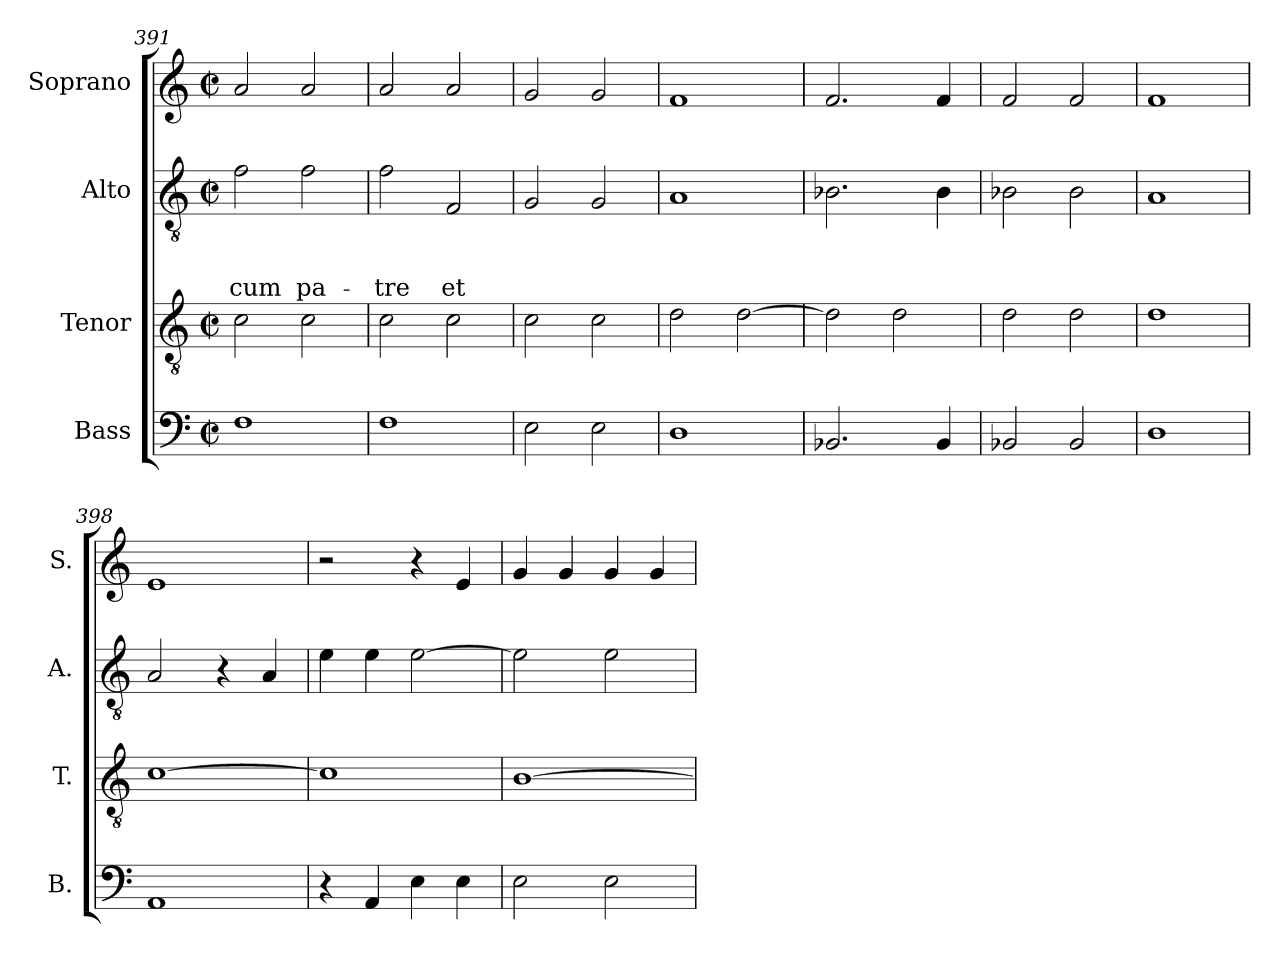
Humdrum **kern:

**kern	**kern	**kern	**text	**text	**text	**kern
*part4	*part3	*part2	*part2	*part2	*part2	*part1
*staff4	*staff3	*staff2	*staff2	*staff2	*staff2	*staff1
*I"Bass	*I"Tenor	*I"Alto	*	*	*	*I"Soprano
*I'B.	*I'T.	*I'A.	*	*	*	*I'S.
*clefF4	*clefGv2	*clefGv2	*	*	*	*clefG2
*k[]	*k[]	*k[]	*	*	*	*k[]
*C:	*C:	*C:	*	*	*	*C:
*M2/2	*M2/2	*M2/2	*	*	*	*M2/2
*met(c|)	*met(c|)	*met(c|)	*	*	*	*met(c|)
=391	=391	=391	=391	=391	=391	=391
!	!	!	!	!	!LO:LY:b	!
1F	2c\	2f\	.	.	cum	2a/
!	!	!	!	!	!LO:LY:b	!
.	2c\	2f\	.	.	pa-	2a/
=392	=392	=392	=392	=392	=392	=392
!	!	!	!	!	!LO:LY:b	!
1F	2c\	2f\	.	.	-tre	2a/
!	!	!	!	!	!LO:LY:b	!
.	2c\	2F/	.	.	et	2a/
=393	=393	=393	=393	=393	=393	=393
2E\	2c\	2G/	.	.	.	2g/
2E\	2c\	2G/	.	.	.	2g/
=394	=394	=394	=394	=394	=394	=394
1D	2d\	1A	.	.	.	1f
.	[>2d\	.	.	.	.	.
=395	=395	=395	=395	=395	=395	=395
2.BB-X/	2d\]	2.B-X\	.	.	.	2.f/
.	2d\	.	.	.	.	.
4BB-/	.	4B-\	.	.	.	4f/
!!LO:LB:g=z
=396	=396	=396	=396	=396	=396	=396
2BB-X/	2d\	2B-X\	.	.	.	2f/
2BB-/	2d\	2B-\	.	.	.	2f/
=397	=397	=397	=397	=397	=397	=397
1D	1d	1A	.	.	.	1f
=398	=398	=398	=398	=398	=398	=398
1AA	[>1c	2A/	.	.	.	1e
.	.	4r	.	.	.	.
.	.	4A/	.	.	.	.
=399	=399	=399	=399	=399	=399	=399
4r	1c]	4e\	.	.	.	2r
4AA/	.	4e\	.	.	.	.
4E\	.	[>2e\	.	.	.	4r
4E\	.	.	.	.	.	4e/
=400	=400	=400	=400	=400	=400	=400
2E\	[>1B	2e\]	.	.	.	4g/
.	.	.	.	.	.	4g/
2E\	.	2e\	.	.	.	4g/
.	.	.	.	.	.	4g/
=	=	=	=	=	=	=
*-	*-	*-	*-	*-	*-	*-
